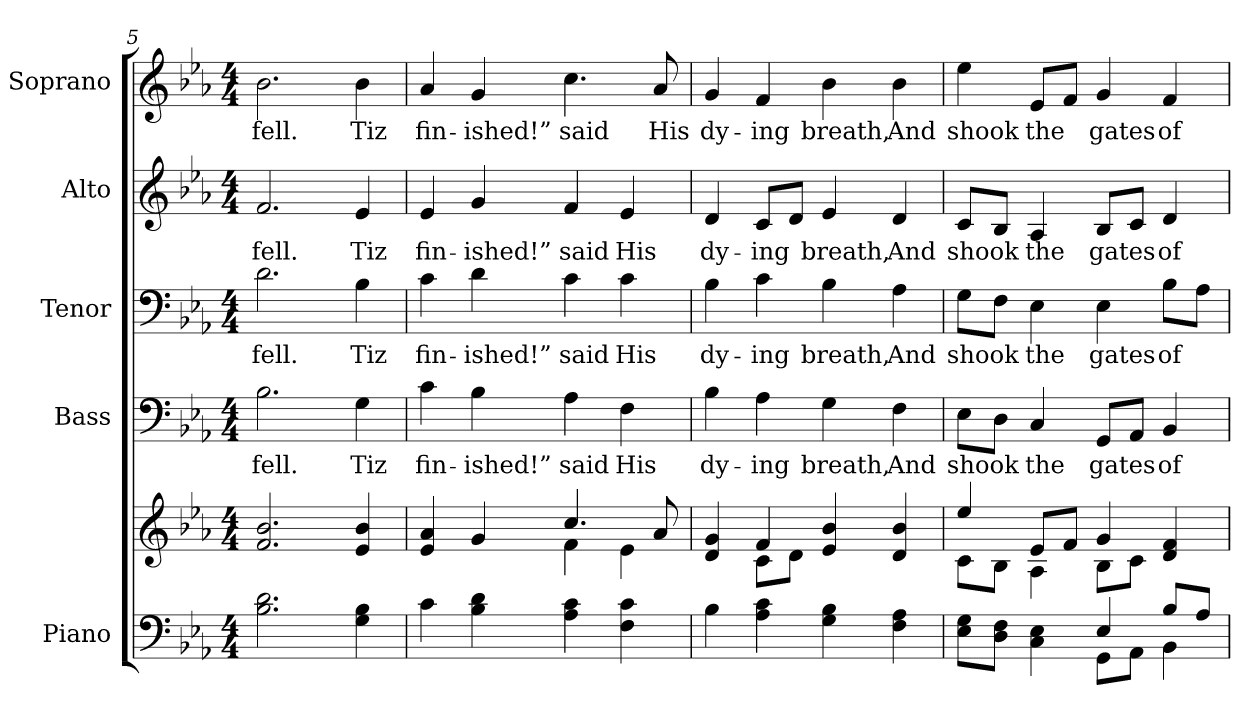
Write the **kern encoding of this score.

**kern	**kern	**kern	**text	**kern	**text	**kern	**text	**kern	**text
*part5	*part5	*part4	*part4	*part3	*part3	*part2	*part2	*part1	*part1
*staff6	*staff5	*staff4	*staff4	*staff3	*staff3	*staff2	*staff2	*staff1	*staff1
*I"Piano	*	*I"Bass	*	*I"Tenor	*	*I"Alto	*	*I"Soprano	*
*I'Pno.	*	*I'B.	*	*I'T.	*	*I'A.	*	*I'S.	*
*clefF4	*clefG2	*clefF4	*	*clefF4	*	*clefG2	*	*clefG2	*
*k[b-e-a-]	*k[b-e-a-]	*k[b-e-a-]	*	*k[b-e-a-]	*	*k[b-e-a-]	*	*k[b-e-a-]	*
*E-:	*E-:	*E-:	*	*E-:	*	*E-:	*	*E-:	*
*M4/4	*M4/4	*M4/4	*	*M4/4	*	*M4/4	*	*M4/4	*
=5	=5	=5	=5	=5	=5	=5	=5	=5	=5
!	!	!	!LO:LY:b:color=#000000	!	!	!	!	!	!
!	!	!	!	!	!LO:LY:b:color=#000000	!	!	!	!
!	!	!	!	!	!	!	!LO:LY:b:color=#000000	!	!
!	!	!	!	!	!	!	!	!	!LO:LY:b:color=#000000
2.B-i\ 2.di	2.fi/ 2.b-i	2.B-i\	fell.	2.di\	fell.	2.fi/	fell.	2.b-i\	fell.
!	!	!	!LO:LY:b:color=#000000	!	!	!	!	!	!
!	!	!	!	!	!LO:LY:b:color=#000000	!	!	!	!
!	!	!	!	!	!	!	!LO:LY:b:color=#000000	!	!
!	!	!	!	!	!	!	!	!	!LO:LY:b:color=#000000
4Gi\ 4B-i	4e-i/ 4b-i	4Gi\	Tiz	4B-i\	Tiz	4e-i/	Tiz	4b-i\	Tiz
!!LO:PB:g=z
=6	=6	=6	=6	=6	=6	=6	=6	=6	=6
*	*^	*	*	*	*	*	*	*	*
!	!	!	!	!LO:LY:b:color=#000000	!	!	!	!	!	!
!	!	!	!	!	!	!LO:LY:b:color=#000000	!	!	!	!
!	!	!	!	!	!	!	!	!LO:LY:b:color=#000000	!	!
!	!	!	!	!	!	!	!	!	!	!LO:LY:b:color=#000000
4ci\	4e-i/ 4a-i	2ryy	4ci\	fin-	4ci\	fin-	4e-i/	fin-	4a-i/	fin-
!	!	!	!	!LO:LY:b:color=#000000	!	!	!	!	!	!
!	!	!	!	!	!	!LO:LY:b:color=#000000	!	!	!	!
!	!	!	!	!	!	!	!	!LO:LY:b:color=#000000	!	!
!	!	!	!	!	!	!	!	!	!	!LO:LY:b:color=#000000
4B-i\ 4di	4gi/	.	4B-i\	-ished!”	4di\	-ished!”	4gi/	-ished!”	4gi/	-ished!”
!	!	!	!	!LO:LY:b:color=#000000	!	!	!	!	!	!
!	!	!	!	!	!	!LO:LY:b:color=#000000	!	!	!	!
!	!	!	!	!	!	!	!	!LO:LY:b:color=#000000	!	!
!	!	!	!	!	!	!	!	!	!	!LO:LY:b:color=#000000
4A-i\ 4ci	4.cci/	4fi\	4A-i\	said	4ci\	said	4fi/	said	4.cci\	said
!	!	!	!	!LO:LY:b:color=#000000	!	!	!	!	!	!
!	!	!	!	!	!	!LO:LY:b:color=#000000	!	!	!	!
!	!	!	!	!	!	!	!	!LO:LY:b:color=#000000	!	!
4Fi\ 4ci	.	4e-i\	4Fi\	His	4ci\	His	4e-i/	His	.	.
!	!	!	!	!	!	!	!	!	!	!LO:LY:b:color=#000000
.	8a-i/	.	.	.	.	.	.	.	8a-i/	His
=7	=7	=7	=7	=7	=7	=7	=7	=7	=7	=7
!	!	!	!	!LO:LY:b:color=#000000	!	!	!	!	!	!
!	!	!	!	!	!	!LO:LY:b:color=#000000	!	!	!	!
!	!	!	!	!	!	!	!	!LO:LY:b:color=#000000	!	!
!	!	!	!	!	!	!	!	!	!	!LO:LY:b:color=#000000
4B-i\	4di/ 4gi	4ryy	4B-i\	dy-	4B-i\	dy-	4di/	dy-	4gi/	dy-
!	!	!	!	!LO:LY:b:color=#000000	!	!	!	!	!	!
!	!	!	!	!	!	!LO:LY:b:color=#000000	!	!	!	!
!	!	!	!	!	!	!	!	!LO:LY:b:color=#000000	!	!
!	!	!	!	!	!	!	!	!	!	!LO:LY:b:color=#000000
4A-i\ 4ci	4fi/	8ci\L	4A-i\	-ing	4ci\	-ing	8ci/L	-ing	4fi/	-ing
.	.	8di\J	.	.	.	.	8di/J	.	.	.
!	!	!	!	!LO:LY:b:color=#000000	!	!	!	!	!	!
!	!	!	!	!	!	!LO:LY:b:color=#000000	!	!	!	!
!	!	!	!	!	!	!	!	!LO:LY:b:color=#000000	!	!
!	!	!	!	!	!	!	!	!	!	!LO:LY:b:color=#000000
4Gi\ 4B-i	4e-i/ 4b-i	2ryy	4Gi\	breath,	4B-i\	breath,	4e-i/	breath,	4b-i\	breath,
!	!	!	!	!LO:LY:b:color=#000000	!	!	!	!	!	!
!	!	!	!	!	!	!LO:LY:b:color=#000000	!	!	!	!
!	!	!	!	!	!	!	!	!LO:LY:b:color=#000000	!	!
!	!	!	!	!	!	!	!	!	!	!LO:LY:b:color=#000000
4Fi\ 4A-i	4di/ 4b-i	.	4Fi\	And	4A-i\	And	4di/	And	4b-i\	And
!!LO:PB:g=z
=8	=8	=8	=8	=8	=8	=8	=8	=8	=8	=8
*^	*	*	*	*	*	*	*	*	*	*
!	!	!	!	!	!LO:LY:b:color=#000000	!	!	!	!	!	!
!	!	!	!	!	!	!	!LO:LY:b:color=#000000	!	!	!	!
!	!	!	!	!	!	!	!	!	!LO:LY:b:color=#000000	!	!
!	!	!	!	!	!	!	!	!	!	!	!LO:LY:b:color=#000000
8E-i\ 8GiL	2ryy	4ee-i/	8ci\L	8E-i\L	shook	8Gi\L	shook	8ci/L	shook	4ee-i\	shook
8Di\ 8FiJ	.	.	8B-i\J	8Di\J	.	8Fi\J	.	8B-i/J	.	.	.
!	!	!	!	!	!LO:LY:b:color=#000000	!	!	!	!	!	!
!	!	!	!	!	!	!	!LO:LY:b:color=#000000	!	!	!	!
!	!	!	!	!	!	!	!	!	!LO:LY:b:color=#000000	!	!
!	!	!	!	!	!	!	!	!	!	!	!LO:LY:b:color=#000000
4Ci\ 4E-i	.	8e-i/L	4A-i\	4Ci/	the	4E-i\	the	4A-i/	the	8e-i/L	the
.	.	8fi/J	.	.	.	.	.	.	.	8fi/J	.
!	!	!	!	!	!LO:LY:b:color=#000000	!	!	!	!	!	!
!	!	!	!	!	!	!	!LO:LY:b:color=#000000	!	!	!	!
!	!	!	!	!	!	!	!	!	!LO:LY:b:color=#000000	!	!
!	!	!	!	!	!	!	!	!	!	!	!LO:LY:b:color=#000000
4E-i/	8GGi\L	4gi/	8B-i\L	8GGi/L	gates	4E-i\	gates	8B-i/L	gates	4gi/	gates
.	8AA-i\J	.	8ci\J	8AA-i/J	.	.	.	8ci/J	.	.	.
!	!	!	!	!	!LO:LY:b:color=#000000	!	!	!	!	!	!
!	!	!	!	!	!	!	!LO:LY:b:color=#000000	!	!	!	!
!	!	!	!	!	!	!	!	!	!LO:LY:b:color=#000000	!	!
!	!	!	!	!	!	!	!	!	!	!	!LO:LY:b:color=#000000
8B-i/L	4BB-i\	4di/ 4fi	4ryy	4BB-i/	of	8B-i\L	of	4di/	of	4fi/	of
8A-i/J	.	.	.	.	.	8A-i\J	.	.	.	.	.
*v	*v	*	*	*	*	*	*	*	*	*	*
*	*v	*v	*	*	*	*	*	*	*	*
=	=	=	=	=	=	=	=	=	=
*-	*-	*-	*-	*-	*-	*-	*-	*-	*-
